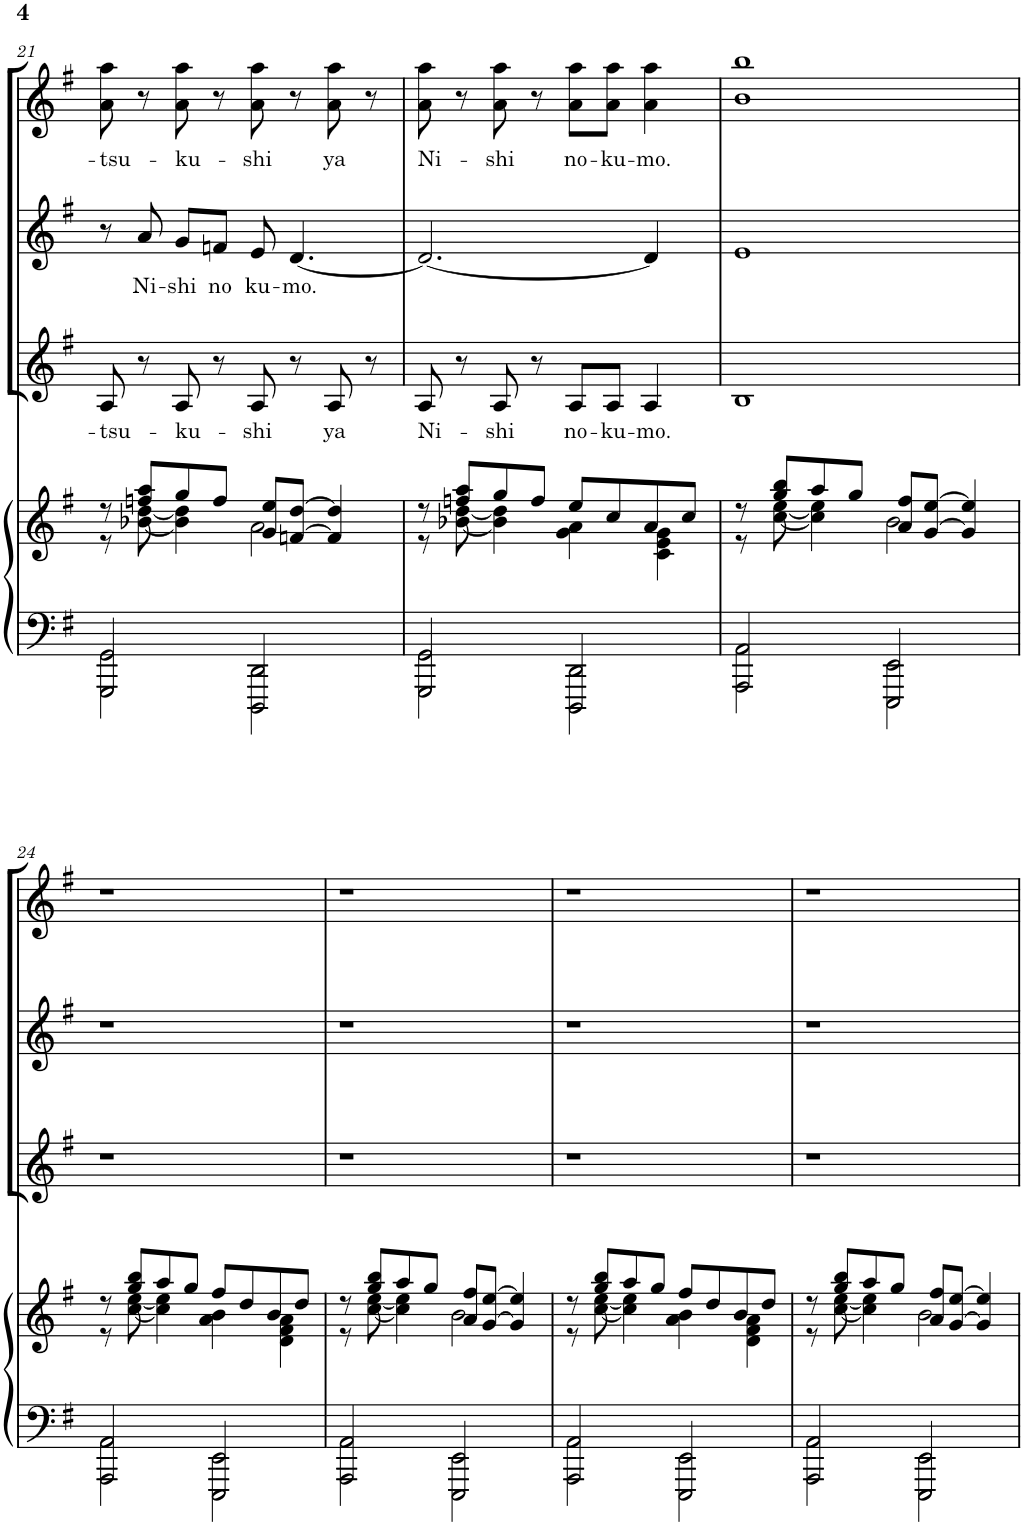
**kern	**kern	**kern	**text	**kern	**text	**kern	**text
*part4	*part4	*part3	*part3	*part2	*part2	*part1	*part1
*staff5	*staff4	*staff3	*staff3	*staff2	*staff2	*staff1	*staff1
*I"Strings	*	*I"Alto	*	*I"Soprano 2	*	*I"Soprano 1	*
*I'Str	*	*	*	*	*	*	*
!!LO:PB:g=z
*clefF4	*clefG2	*clefG2	*	*clefG2	*	*clefG2	*
*k[f#]	*k[f#]	*k[f#]	*	*k[f#]	*	*k[f#]	*
*G:	*G:	*G:	*	*G:	*	*G:	*
*M4/4	*M4/4	*M4/4	*	*M4/4	*	*M4/4	*
=21	=21	=21	=21	=21	=21	=21	=21
*^	*^	*	*	*	*	*	*
!	!	!	!	!	!LO:LY:b	!	!	!	!LO:LY:b
2GGG/ 2GG/	2GGG\ 2GG\	8r	8r	8A/	-tsu-	8r	.	8a\ 8aa\	-tsu-
!	!	!	!	!	!	!	!LO:LY:b	!	!
.	.	8ffn/ 8aa/L	[8b-X\ [8dd\	8r	.	8a/	Ni-	8r	.
!	!	!	!	!	!LO:LY:b	!	!LO:LY:b	!	!LO:LY:b
.	.	8gg/	4b-\] 4dd\]	8A/	-ku-	8g/L	-shi	8a\ 8aa\	-ku-
!	!	!	!	!	!	!	!LO:LY:b	!	!
.	.	8ff/J	.	8r	.	8fn/J	no	8r	.
!	!	!	!	!	!LO:LY:b	!	!LO:LY:b	!	!LO:LY:b
2DDD/ 2DD/	2DDD\ 2DD\	8g/ 8ee/L	2a\	8A/	-shi	8e/	ku-	8a\ 8aa\	-shi
!	!	!	!	!	!	!	!LO:LY:b	!	!
.	.	[8fn/ [8dd/J	.	8r	.	[4.d/	-mo.	8r	.
!	!	!	!	!	!LO:LY:b	!	!	!	!LO:LY:b
.	.	4f/] 4dd/]	.	8A/	ya	.	.	8a\ 8aa\	ya
.	.	.	.	8r	.	.	.	8r	.
=22	=22	=22	=22	=22	=22	=22	=22	=22	=22
!	!	!	!	!	!LO:LY:b	!	!	!	!LO:LY:b
2GGG/ 2GG/	2GGG\ 2GG\	8r	8r	8A/	Ni-	2.d/_	.	8a\ 8aa\	Ni-
.	.	8ffn/ 8aa/L	[8b-X\ [8dd\	8r	.	.	.	8r	.
!	!	!	!	!	!LO:LY:b	!	!	!	!LO:LY:b
.	.	8gg/	4b-\] 4dd\]	8A/	-shi	.	.	8a\ 8aa\	-shi
.	.	8ff/J	.	8r	.	.	.	8r	.
!	!	!	!	!	!LO:LY:b	!	!	!	!LO:LY:b
2DDD/ 2DD/	2DDD\ 2DD\	8ee/L	4g\ 4a\	8A/L	no-	.	.	8a\ 8aa\L	no-
!	!	!	!	!	!LO:LY:b	!	!	!	!LO:LY:b
.	.	8cc/	.	8A/J	-ku-	.	.	8a\ 8aa\J	-ku-
!	!	!	!	!	!LO:LY:b	!	!	!	!LO:LY:b
.	.	8a/	4c\ 4e\ 4g\	4A/	-mo.	4d/]	.	4a\ 4aa\	-mo.
.	.	8cc/J	.	.	.	.	.	.	.
=23	=23	=23	=23	=23	=23	=23	=23	=23	=23
2AAA/ 2AA/	2AAA\ 2AA\	8r	8r	1B	.	1e	.	1b 1bb	.
.	.	8gg/ 8bb/L	[8cc\ [8ee\	.	.	.	.	.	.
.	.	8aa/	4cc\] 4ee\]	.	.	.	.	.	.
.	.	8gg/J	.	.	.	.	.	.	.
2EEE/ 2EE/	2EEE\ 2EE\	8a/ 8ff#/L	2b\	.	.	.	.	.	.
.	.	[8g/ [8ee/J	.	.	.	.	.	.	.
.	.	4g/] 4ee/]	.	.	.	.	.	.	.
!!LO:LB:g=z
=24	=24	=24	=24	=24	=24	=24	=24	=24	=24
2AAA/ 2AA/	2AAA\ 2AA\	8r	8r	1r	.	1r	.	1r	.
.	.	8gg/ 8bb/L	[8cc\ [8ee\	.	.	.	.	.	.
.	.	8aa/	4cc\] 4ee\]	.	.	.	.	.	.
.	.	8gg/J	.	.	.	.	.	.	.
2EEE/ 2EE/	2EEE\ 2EE\	8ff#/L	4a\ 4b\	.	.	.	.	.	.
.	.	8dd/	.	.	.	.	.	.	.
.	.	8b/	4d\ 4f#\ 4a\	.	.	.	.	.	.
.	.	8dd/J	.	.	.	.	.	.	.
=25	=25	=25	=25	=25	=25	=25	=25	=25	=25
2AAA/ 2AA/	2AAA\ 2AA\	8r	8r	1r	.	1r	.	1r	.
.	.	8gg/ 8bb/L	[8cc\ [8ee\	.	.	.	.	.	.
.	.	8aa/	4cc\] 4ee\]	.	.	.	.	.	.
.	.	8gg/J	.	.	.	.	.	.	.
2EEE/ 2EE/	2EEE\ 2EE\	8a/ 8ff#/L	2b\	.	.	.	.	.	.
.	.	[8g/ [8ee/J	.	.	.	.	.	.	.
.	.	4g/] 4ee/]	.	.	.	.	.	.	.
=26	=26	=26	=26	=26	=26	=26	=26	=26	=26
2AAA/ 2AA/	2AAA\ 2AA\	8r	8r	1r	.	1r	.	1r	.
.	.	8gg/ 8bb/L	[8cc\ [8ee\	.	.	.	.	.	.
.	.	8aa/	4cc\] 4ee\]	.	.	.	.	.	.
.	.	8gg/J	.	.	.	.	.	.	.
2EEE/ 2EE/	2EEE\ 2EE\	8ff#/L	4a\ 4b\	.	.	.	.	.	.
.	.	8dd/	.	.	.	.	.	.	.
.	.	8b/	4d\ 4f#\ 4a\	.	.	.	.	.	.
.	.	8dd/J	.	.	.	.	.	.	.
=27	=27	=27	=27	=27	=27	=27	=27	=27	=27
2AAA/ 2AA/	2AAA\ 2AA\	8r	8r	1r	.	1r	.	1r	.
.	.	8gg/ 8bb/L	[8cc\ [8ee\	.	.	.	.	.	.
.	.	8aa/	4cc\] 4ee\]	.	.	.	.	.	.
.	.	8gg/J	.	.	.	.	.	.	.
2EEE/ 2EE/	2EEE\ 2EE\	8a/ 8ff#/L	2b\	.	.	.	.	.	.
.	.	[8g/ [8ee/J	.	.	.	.	.	.	.
.	.	4g/] 4ee/]	.	.	.	.	.	.	.
*v	*v	*	*	*	*	*	*	*	*
*	*v	*v	*	*	*	*	*	*
=	=	=	=	=	=	=	=
*-	*-	*-	*-	*-	*-	*-	*-
